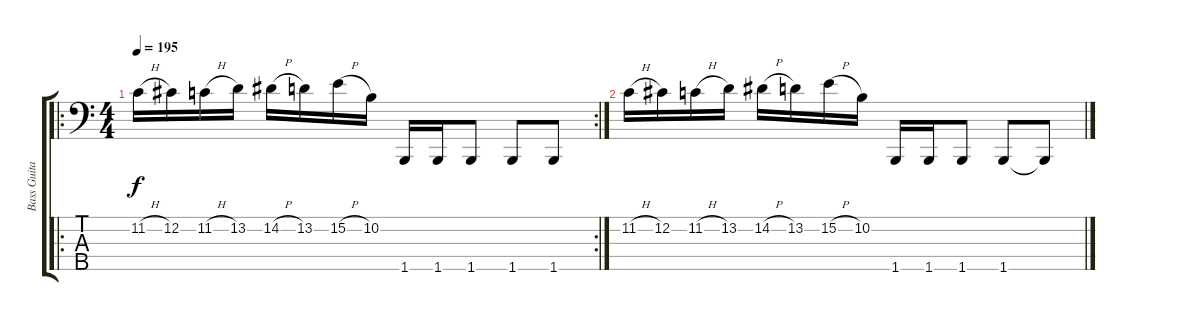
\track ("Bass Guitar" "Bass Guita") {instrument electricbassfinger}
\staff {score tabs}
\tuning (Gb2 Db2 Ab1 Eb1 Bb0) {hide}
\ro
\rc 2
\ts (4 4)
\tempo 195
\clef f4
\ks c
11.2{h}.16{dy f} 12.2.16 11.2{h}.16 13.2.16 14.2{h}.16 13.2.16 15.2{h}.16 10.2.16 1.5.16 1.5.16 1.5.8 1.5.8 1.5.8 |
11.2{h}.16 12.2.16 11.2{h}.16 13.2.16 14.2{h}.16 13.2.16 15.2{h}.16 10.2.16 1.5.16 1.5.16 1.5.8 1.5.8 1.5{t}.8
